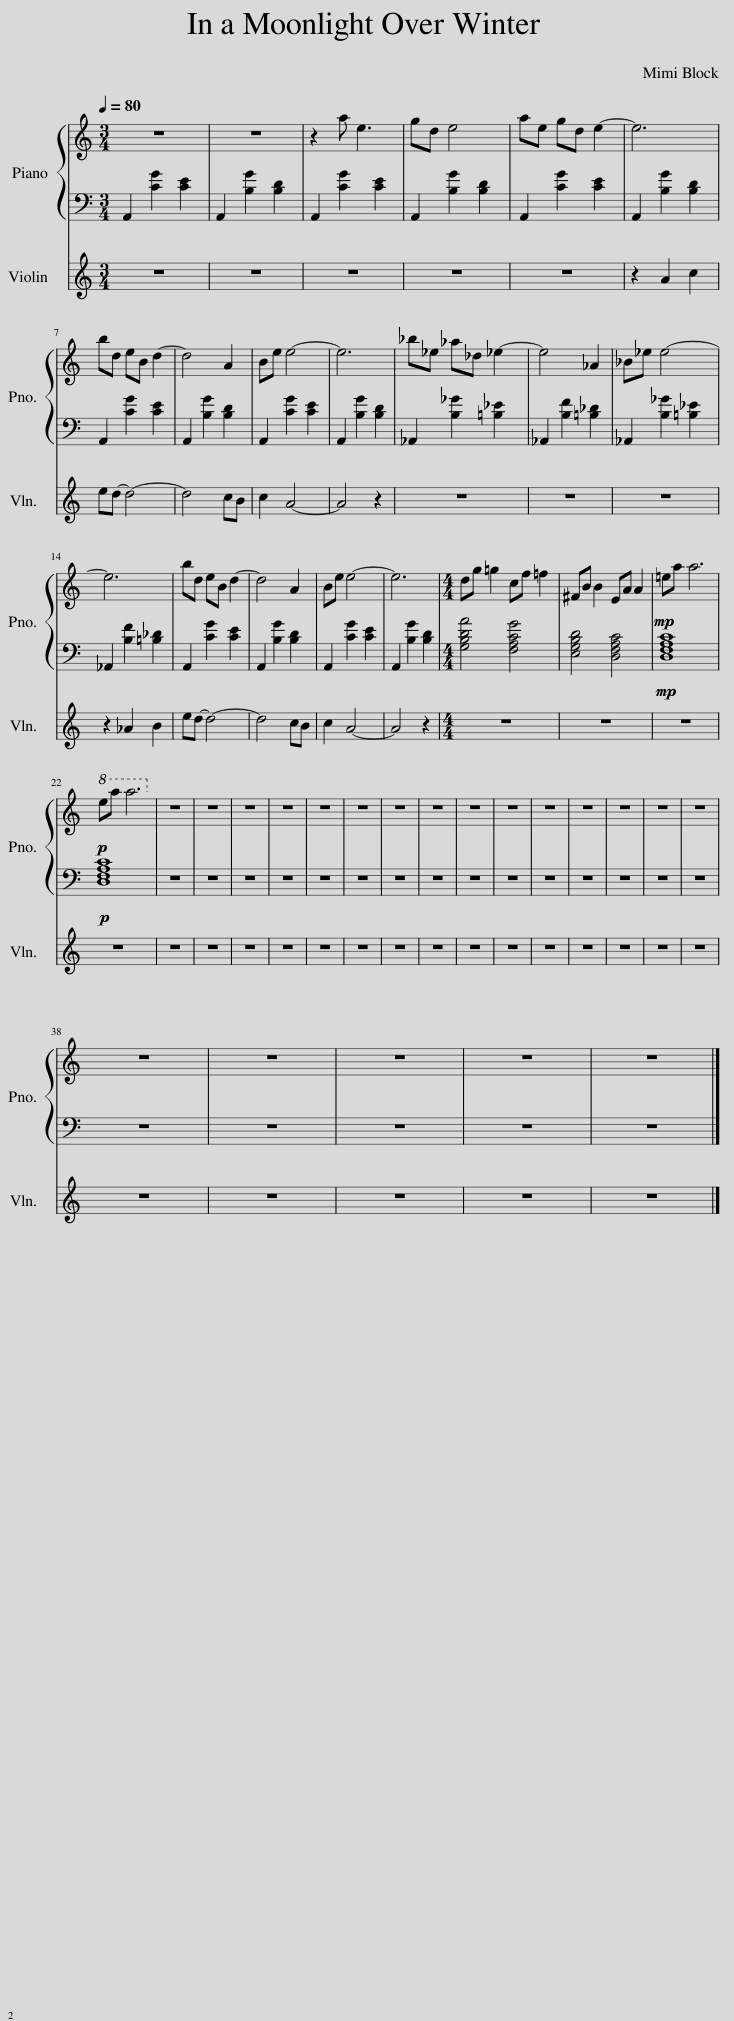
X:1
%%score { 1 | 2 } 3
L:1/8
Q:1/4=80
M:3/4
I:linebreak $
K:C
V:1 treble
V:2 bass
V:3 treble
V:1
 z6 | z6 | z2 a e3 | gd e4 | ae gd e2- | %5
 e6 |$ bd eB d2- | d4 A2 | Be e4- | e6 | %10
 _b_e _a_d _e2- | e4 _A2 | _B_e e4- |$ e6 | bd eB d2- | %15
 d4 A2 | Be e4- | e6 |[M:4/4] dg =g2 cf =f2 | ^FB B2 EA A2 | %20
!mp! =ea a6 |$!p!!8va(! e'a' a'6!8va)! | z8 | z8 | z8 | %25
 z8 | z8 | z8 | z8 | z8 | %30
 z8 | z8 | z8 | z8 | z8 | %35
 z8 | z8 |$ z8 | z8 | z8 | %40
 z8 | z8 |] %42
V:2
 A,,2 [CG]2 [CE]2 | A,,2 [B,G]2 [B,D]2 | A,,2 [CG]2 [CE]2 | A,,2 [B,G]2 [B,D]2 | A,,2 [CG]2 [CE]2 | %5
 A,,2 [B,G]2 [B,D]2 |$ A,,2 [CG]2 [CE]2 | A,,2 [B,G]2 [B,D]2 | A,,2 [CG]2 [CE]2 | A,,2 [B,G]2 [B,D]2 | %10
 _A,,2 [B,_G]2 [=B,_E]2 | _A,,2 [B,F]2 [=B,_D]2 | _A,,2 [B,_G]2 [=B,_E]2 |$ _A,,2 [B,F]2 [=B,_D]2 | A,,2 [CG]2 [CE]2 | %15
 A,,2 [B,G]2 [B,D]2 | A,,2 [CG]2 [CE]2 | A,,2 [B,G]2 [B,D]2 |[M:4/4] [G,B,DA]4 [F,A,CG]4 | [E,G,B,D]4 [D,F,A,C]4 | %20
!mp! [D,F,A,C]8 |$!p! [D,F,A,C]8 | z8 | z8 | z8 | %25
 z8 | z8 | z8 | z8 | z8 | %30
 z8 | z8 | z8 | z8 | z8 | %35
 z8 | z8 |$ z8 | z8 | z8 | %40
 z8 | z8 |] %42
V:3
 z6 | z6 | z6 | z6 | z6 | %5
 z2 A2 c2 |$ ed- d4- | d4 cB | c2 A4- | A4 z2 | %10
 z6 | z6 | z6 |$ z2 _A2 B2 | ed- d4- | %15
 d4 cB | c2 A4- | A4 z2 |[M:4/4] z8 | z8 | %20
 z8 |$ z8 | z8 | z8 | z8 | %25
 z8 | z8 | z8 | z8 | z8 | %30
 z8 | z8 | z8 | z8 | z8 | %35
 z8 | z8 |$ z8 | z8 | z8 | %40
 z8 | z8 |] %42
